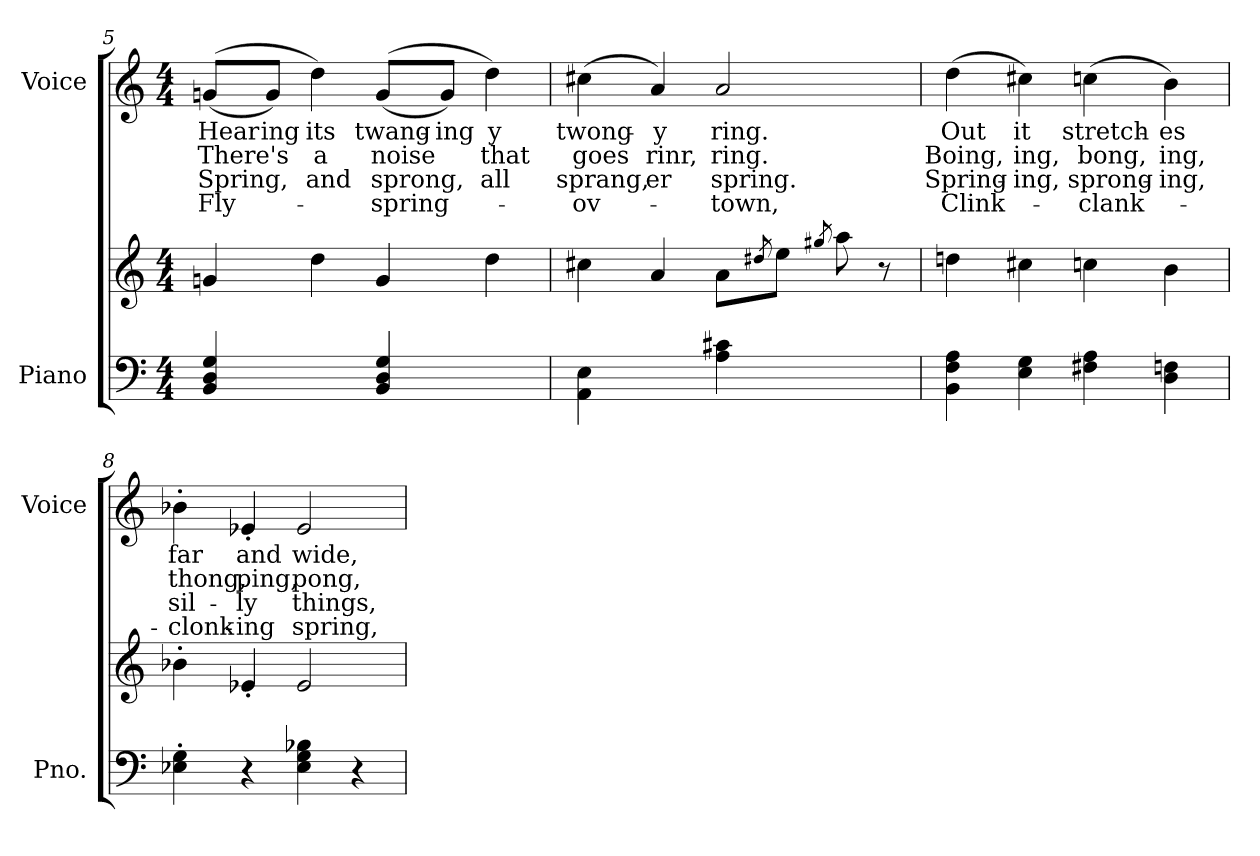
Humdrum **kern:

**kern	**kern	**kern	**text	**text	**text	**text
*part2	*part2	*part1	*part1	*part1	*part1	*part1
*staff3	*staff2	*staff1	*staff1	*staff1	*staff1	*staff1
*I"Piano	*	*I"Voice	*	*	*	*
*I'Pno.	*	*I'Voice	*	*	*	*
!!LO:LB:g=z
*clefF4	*clefG2	*clefG2	*	*	*	*
*k[]	*k[]	*k[]	*	*	*	*
*C:	*C:	*C:	*	*	*	*
*M4/4	*M4/4	*M4/4	*	*	*	*
=5	=5	=5	=5	=5	=5	=5
!	!	!	!LO:LY:b:color=#000000	!LO:LY:b:color=#000000	!LO:LY:b:color=#000000	!LO:LY:b:color=#000000
4BBi/ 4Di 4Gi	4gni/	((8gni/L	Hear	There's	Spring,	Fly-
!	!	!	!LO:LY:b:color=#000000	!	!	!
.	.	8gi/J)	-ing	.	.	.
!	!	!	!LO:LY:b:color=#000000	!LO:LY:b:color=#000000	!LO:LY:b:color=#000000	!
4ryy	4ddi\	4ddi\)	its	a	and	.
!	!	!	!LO:LY:b:color=#000000	!LO:LY:b:color=#000000	!LO:LY:b:color=#000000	!LO:LY:b:color=#000000
4BBi/ 4Di 4Gi	4gi/	((8gi/L	twang-	noise	sprong,	spring-
!	!	!	!LO:LY:b:color=#000000	!	!	!
.	.	8gi/J)	-ing	.	.	.
!	!	!	!LO:LY:b:color=#000000	!LO:LY:b:color=#000000	!LO:LY:b:color=#000000	!
4ryy	4ddi\	4ddi\)	-y	that	all	.
=6	=6	=6	=6	=6	=6	=6
!	!	!	!LO:LY:b:color=#000000	!LO:LY:b:color=#000000	!LO:LY:b:color=#000000	!LO:LY:b:color=#000000
4AAi\ 4Ei	4cc#Xi\	(4cc#X:i\	twong-	goes	sprang,	ov-
!	!	!	!LO:LY:b:color=#000000	!LO:LY:b:color=#000000	!LO:LY:b:color=#000000	!
4ryy	4ai/	4ai/)	-y	rinr,	-er	.
!	!	!	!LO:LY:b:color=#000000	!LO:LY:b:color=#000000	!LO:LY:b:color=#000000	!LO:LY:b:color=#000000
4Ai\ 4c#Xi	8ai\L	2ai/	ring.	ring.	spring.	town,
.	8qdd#Xi/	.	.	.	.	.
.	8eei\J	.	.	.	.	.
.	8qgg#Xi/	.	.	.	.	.
4ryy	8aai\	.	.	.	.	.
.	8r	.	.	.	.	.
=7	=7	=7	=7	=7	=7	=7
!	!	!	!LO:LY:b:color=#000000	!LO:LY:b:color=#000000	!LO:LY:b:color=#000000	!LO:LY:b:color=#000000
4BBi\ 4Fi 4Ai	4ddni\	(4ddi\	Out	Boing,	Spring-	Clink-
!	!	!	!LO:LY:b:color=#000000	!LO:LY:b:color=#000000	!LO:LY:b:color=#000000	!
4Ei\ 4Gi	4cc#Xi\	4cc#Xi\)	it	-ing,	-ing,	.
!	!	!	!LO:LY:b:color=#000000	!LO:LY:b:color=#000000	!LO:LY:b:color=#000000	!LO:LY:b:color=#000000
4F#Xi\ 4Ai	4ccni\	(4ccni\	stretch-	bong,	sprong-	clank-
!	!	!	!LO:LY:b:color=#000000	!LO:LY:b:color=#000000	!LO:LY:b:color=#000000	!
4Di\ 4Fni	4bi\	4bi\)	-es	-ing,	-ing,	.
!!LO:LB:g=z
=8	=8	=8	=8	=8	=8	=8
!	!	!	!LO:LY:b:color=#000000	!LO:LY:b:color=#000000	!LO:LY:b:color=#000000	!LO:LY:b:color=#000000
4E-Xi\' 4Gi'	4b-X'i\	4b-X'i\	far	thong,	sil-	clonk-
!	!	!	!LO:LY:b:color=#000000	!LO:LY:b:color=#000000	!LO:LY:b:color=#000000	!LO:LY:b:color=#000000
4r	4e-X'i/	4e-X'i/	and	ping,	-ly	-ing
!	!	!	!LO:LY:b:color=#000000	!LO:LY:b:color=#000000	!LO:LY:b:color=#000000	!LO:LY:b:color=#000000
4E-i\ 4Gi 4B-Xi	2e-i/	2e-i/	wide,	pong,	things,	spring,
4r	.	.	.	.	.	.
=	=	=	=	=	=	=
*-	*-	*-	*-	*-	*-	*-
